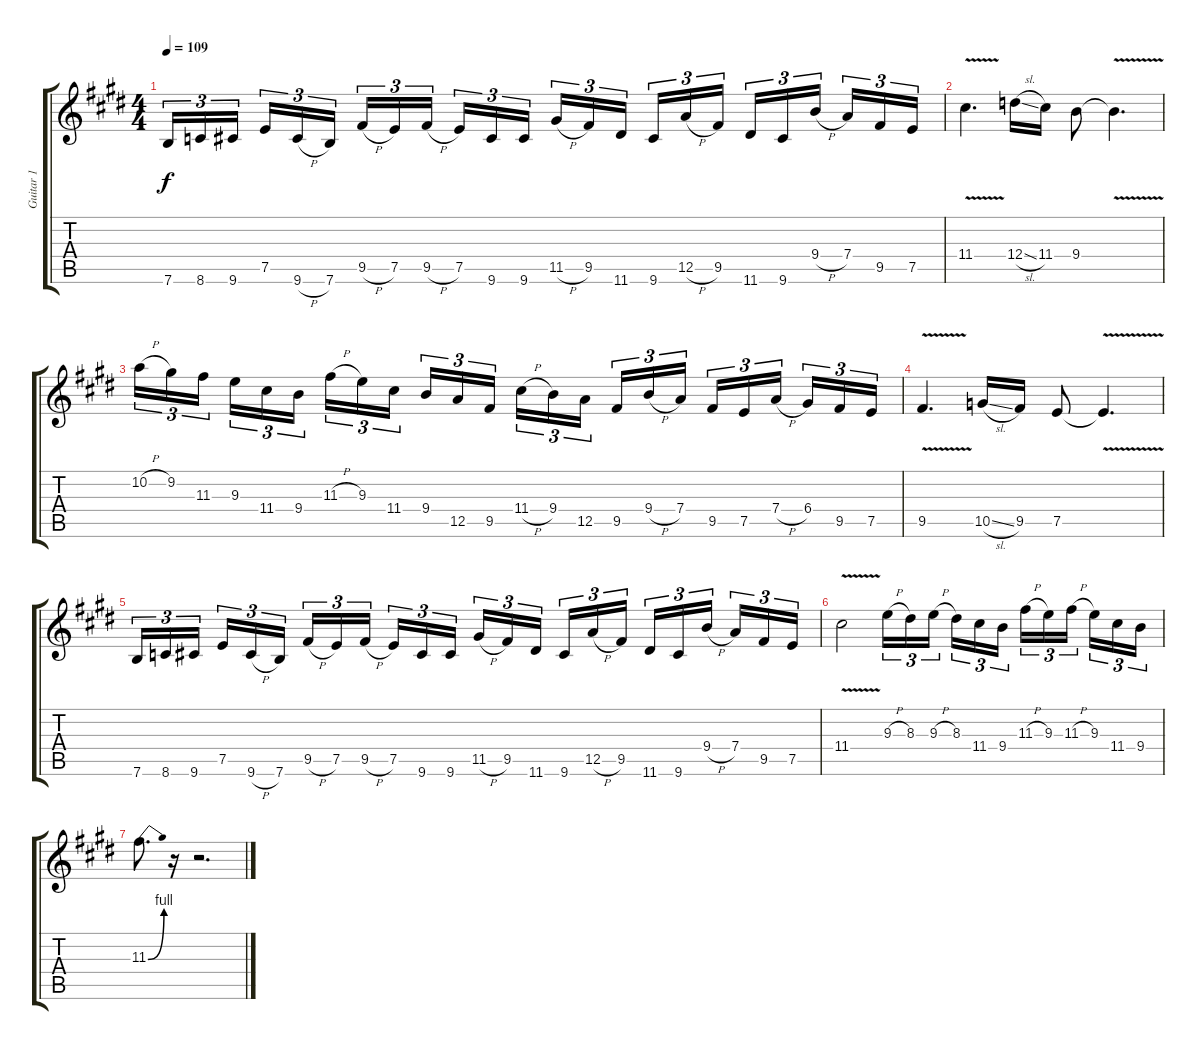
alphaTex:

\track ("Guitar 1" "Guitar 1") {instrument distortionguitar}
\staff {score tabs}
\tuning (E4 B3 G3 D3 A2 E2) {hide}
\ts (4 4)
\tempo 109
\clef g2
\ks e
7.6.16{tu (3 2) dy f} 8.6.16{tu (3 2)} 9.6.16{tu (3 2) beam splitsecondary} 7.5.16{tu (3 2)} 9.6{h}.16{tu (3 2)} 7.6.16{tu (3 2)} 9.5{h}.16{tu (3 2)} 7.5.16{tu (3 2)} 9.5{h}.16{tu (3 2) beam splitsecondary} 7.5.16{tu (3 2)} 9.6.16{tu (3 2)} 9.6.16{tu (3 2)} 11.5{h}.16{tu (3 2)} 9.5.16{tu (3 2)} 11.6.16{tu (3 2) beam splitsecondary} 9.6.16{tu (3 2)} 12.5{h}.16{tu (3 2)} 9.5.16{tu (3 2)} 11.6.16{tu (3 2)} 9.6.16{tu (3 2)} 9.4{h}.16{tu (3 2) beam splitsecondary} 7.4.16{tu (3 2)} 9.5.16{tu (3 2)} 7.5.16{tu (3 2)} |
11.4{v}.4{d} 12.4{sl}.16 11.4.16 9.4.8 9.4{v t}.4{d} |
10.2{h}.16{tu (3 2)} 9.2.16{tu (3 2)} 11.3.16{tu (3 2) beam splitsecondary} 9.3.16{tu (3 2)} 11.4.16{tu (3 2)} 9.4.16{tu (3 2)} 11.3{h}.16{tu (3 2)} 9.3.16{tu (3 2)} 11.4.16{tu (3 2) beam splitsecondary} 9.4.16{tu (3 2)} 12.5.16{tu (3 2)} 9.5.16{tu (3 2)} 11.4{h}.16{tu (3 2)} 9.4.16{tu (3 2)} 12.5.16{tu (3 2) beam splitsecondary} 9.5.16{tu (3 2)} 9.4{h}.16{tu (3 2)} 7.4.16{tu (3 2)} 9.5.16{tu (3 2)} 7.5.16{tu (3 2)} 7.4{h}.16{tu (3 2) beam splitsecondary} 6.4.16{tu (3 2)} 9.5.16{tu (3 2)} 7.5.16{tu (3 2)} |
9.5{v}.4{d} 10.5{sl}.16 9.5.16 7.5.8 7.5{v t}.4{d} |
7.6.16{tu (3 2)} 8.6.16{tu (3 2)} 9.6.16{tu (3 2) beam splitsecondary} 7.5.16{tu (3 2)} 9.6{h}.16{tu (3 2)} 7.6.16{tu (3 2)} 9.5{h}.16{tu (3 2)} 7.5.16{tu (3 2)} 9.5{h}.16{tu (3 2) beam splitsecondary} 7.5.16{tu (3 2)} 9.6.16{tu (3 2)} 9.6.16{tu (3 2)} 11.5{h}.16{tu (3 2)} 9.5.16{tu (3 2)} 11.6.16{tu (3 2) beam splitsecondary} 9.6.16{tu (3 2)} 12.5{h}.16{tu (3 2)} 9.5.16{tu (3 2)} 11.6.16{tu (3 2)} 9.6.16{tu (3 2)} 9.4{h}.16{tu (3 2) beam splitsecondary} 7.4.16{tu (3 2)} 9.5.16{tu (3 2)} 7.5.16{tu (3 2)} |
11.4{v}.2 9.3{h}.16{tu (3 2)} 8.3.16{tu (3 2)} 9.3{h}.16{tu (3 2) beam splitsecondary} 8.3.16{tu (3 2)} 11.4.16{tu (3 2)} 9.4.16{tu (3 2)} 11.3{h}.16{tu (3 2)} 9.3.16{tu (3 2)} 11.3{h}.16{tu (3 2) beam splitsecondary} 9.3.16{tu (3 2)} 11.4.16{tu (3 2)} 9.4.16{tu (3 2)} |
11.3{be (bend 0 0 60 4)}.8{d} r.16 r.2{d}
